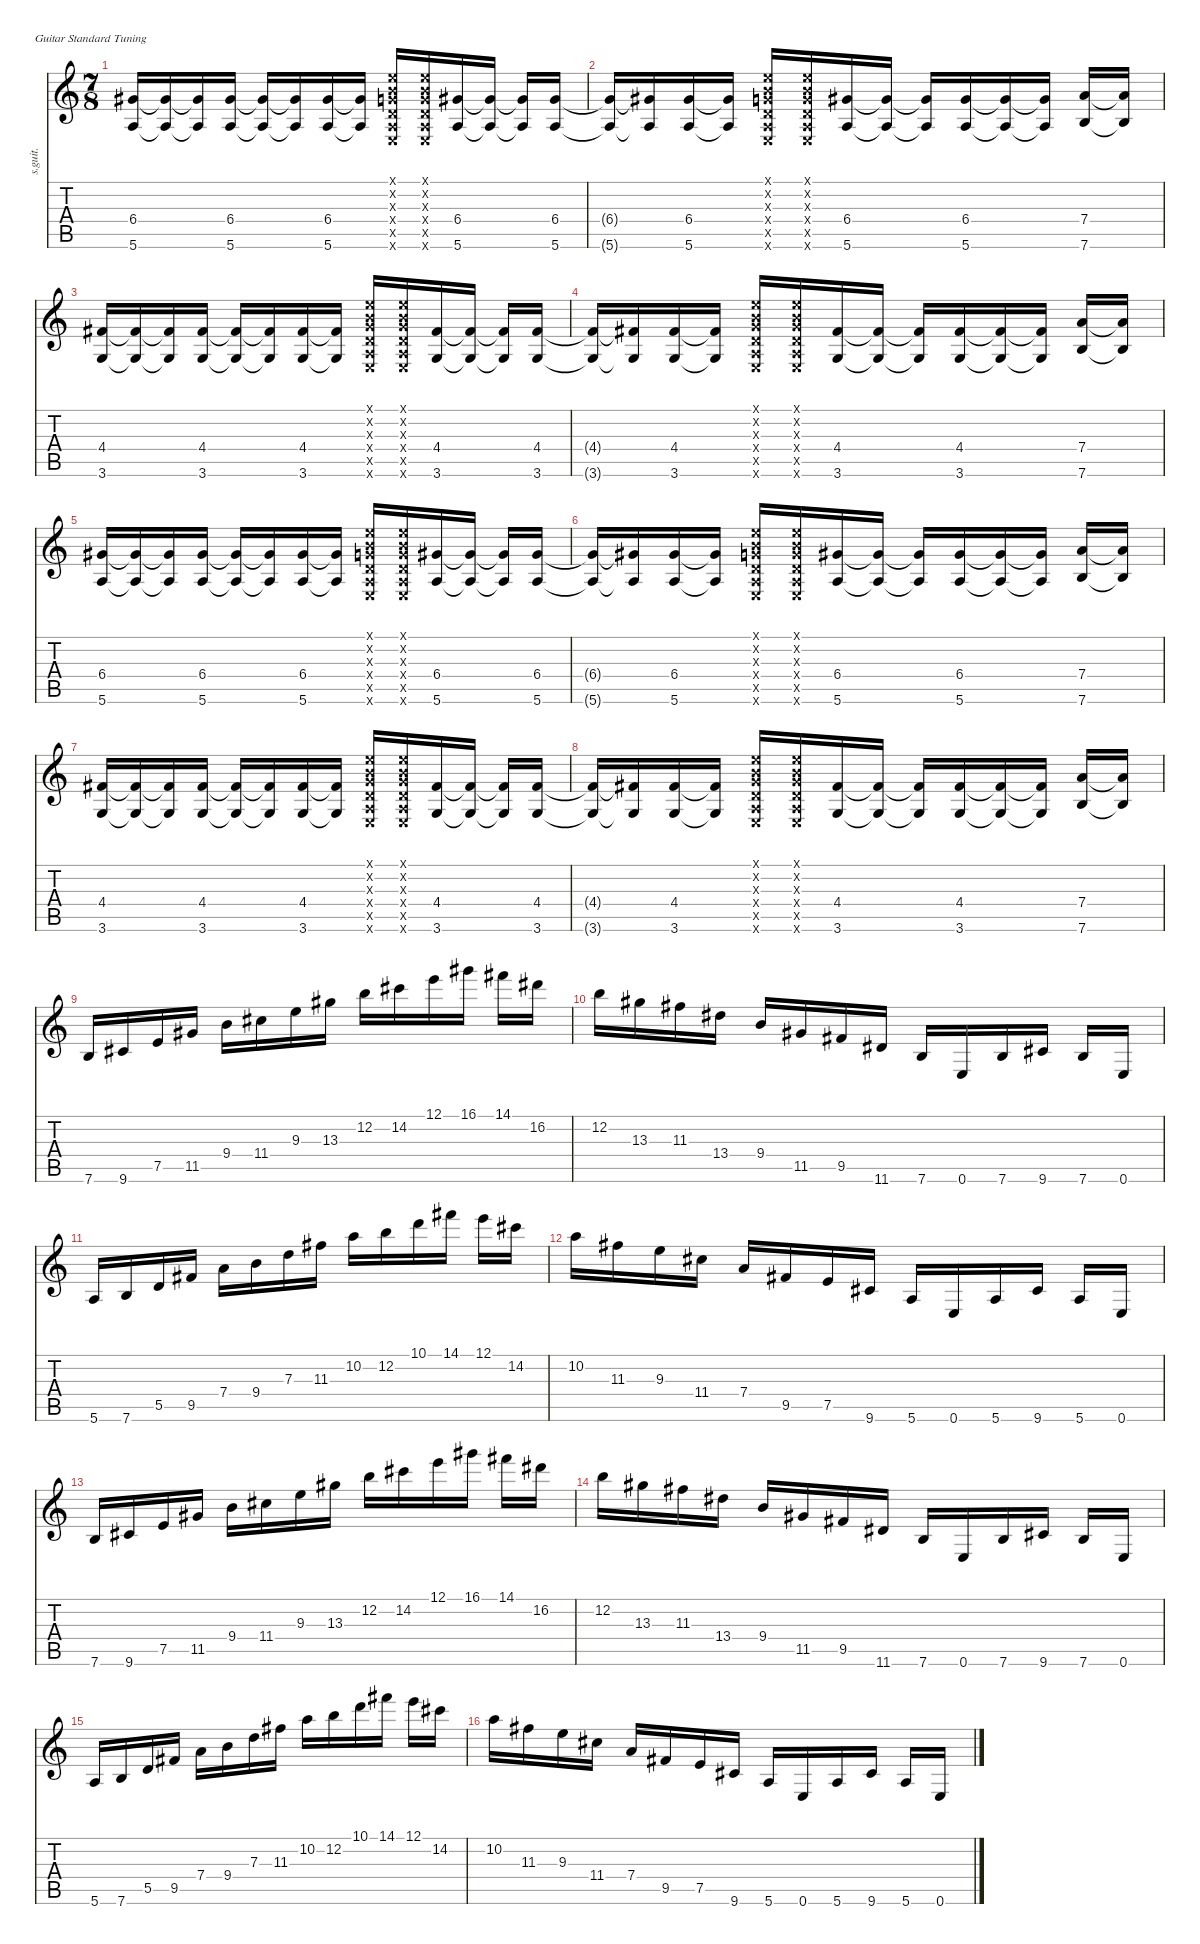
\defaultSystemsLayout 4
\hideDynamics
\bracketExtendMode nobrackets
\track ("Erick Hansel" "s.guit.") {instrument overdrivenguitar}
\staff {score tabs}
\tuning (E4 B3 G3 D3 A2 E2)
\ts (7 8)
\beaming (8 2 2 2 2)
\tempo (170 hide)
\clef g2
\ks c
(6.4{acc #} 5.6).16{lyrics (0 "") lyrics (1 "") lyrics (2 "") lyrics (3 "") lyrics (4 "") dy f} (6.4{t acc #} 5.6{t}).16{lyrics (0 "") lyrics (1 "") lyrics (2 "") lyrics (3 "") lyrics (4 "")} (6.4{t acc #} 5.6{t}).16{lyrics (0 "") lyrics (1 "") lyrics (2 "") lyrics (3 "") lyrics (4 "")} (6.4{acc #} 5.6).16{lyrics (0 "") lyrics (1 "") lyrics (2 "") lyrics (3 "") lyrics (4 "")} (6.4{t acc #} 5.6{t}).16{lyrics (0 "") lyrics (1 "") lyrics (2 "") lyrics (3 "") lyrics (4 "")} (6.4{t acc #} 5.6{t}).16{lyrics (0 "") lyrics (1 "") lyrics (2 "") lyrics (3 "") lyrics (4 "")} (6.4{acc #} 5.6).16{lyrics (0 "") lyrics (1 "") lyrics (2 "") lyrics (3 "") lyrics (4 "")} (6.4{t acc #} 5.6{t}).16{lyrics (0 "") lyrics (1 "") lyrics (2 "") lyrics (3 "") lyrics (4 "")} (0.1{x} 0.2{x} 0.3{x} 0.4{x} 0.5{x} 0.6{x}).16{lyrics (0 "") lyrics (1 "") lyrics (2 "") lyrics (3 "") lyrics (4 "")} (0.1{x} 0.2{x} 0.3{x} 0.4{x} 0.5{x} 0.6{x}).16{lyrics (0 "") lyrics (1 "") lyrics (2 "") lyrics (3 "") lyrics (4 "")} (6.4{acc #} 5.6).16{lyrics (0 "") lyrics (1 "") lyrics (2 "") lyrics (3 "") lyrics (4 "")} (6.4{t acc #} 5.6{t}).16{lyrics (0 "") lyrics (1 "") lyrics (2 "") lyrics (3 "") lyrics (4 "")} (6.4{t acc #} 5.6{t}).16{lyrics (0 "") lyrics (1 "") lyrics (2 "") lyrics (3 "") lyrics (4 "")} (6.4{acc #} 5.6).16{lyrics (0 "") lyrics (1 "") lyrics (2 "") lyrics (3 "") lyrics (4 "")} |
(6.4{t acc #} 5.6{t}).16{lyrics (0 "") lyrics (1 "") lyrics (2 "") lyrics (3 "") lyrics (4 "")} (6.4{t acc #} 5.6{t}).16{lyrics (0 "") lyrics (1 "") lyrics (2 "") lyrics (3 "") lyrics (4 "")} (6.4{acc #} 5.6).16{lyrics (0 "") lyrics (1 "") lyrics (2 "") lyrics (3 "") lyrics (4 "")} (6.4{t acc #} 5.6{t}).16{lyrics (0 "") lyrics (1 "") lyrics (2 "") lyrics (3 "") lyrics (4 "")} (0.1{x} 0.2{x} 0.3{x} 0.4{x} 0.5{x} 0.6{x}).16{lyrics (0 "") lyrics (1 "") lyrics (2 "") lyrics (3 "") lyrics (4 "")} (0.1{x} 0.2{x} 0.3{x} 0.4{x} 0.5{x} 0.6{x}).16{lyrics (0 "") lyrics (1 "") lyrics (2 "") lyrics (3 "") lyrics (4 "")} (6.4{acc #} 5.6).16{lyrics (0 "") lyrics (1 "") lyrics (2 "") lyrics (3 "") lyrics (4 "")} (6.4{t acc #} 5.6{t}).16{lyrics (0 "") lyrics (1 "") lyrics (2 "") lyrics (3 "") lyrics (4 "")} (6.4{t acc #} 5.6{t}).16{lyrics (0 "") lyrics (1 "") lyrics (2 "") lyrics (3 "") lyrics (4 "")} (6.4{acc #} 5.6).16{lyrics (0 "") lyrics (1 "") lyrics (2 "") lyrics (3 "") lyrics (4 "")} (6.4{t acc #} 5.6{t}).16{lyrics (0 "") lyrics (1 "") lyrics (2 "") lyrics (3 "") lyrics (4 "")} (6.4{t acc #} 5.6{t}).16{lyrics (0 "") lyrics (1 "") lyrics (2 "") lyrics (3 "") lyrics (4 "")} (7.4 7.6).16{lyrics (0 "") lyrics (1 "") lyrics (2 "") lyrics (3 "") lyrics (4 "")} (7.4{t} 7.6{t}).16{lyrics (0 "") lyrics (1 "") lyrics (2 "") lyrics (3 "") lyrics (4 "")} |
(4.4{acc #} 3.6).16{lyrics (0 "") lyrics (1 "") lyrics (2 "") lyrics (3 "") lyrics (4 "")} (4.4{t acc #} 3.6{t}).16{lyrics (0 "") lyrics (1 "") lyrics (2 "") lyrics (3 "") lyrics (4 "")} (4.4{t acc #} 3.6{t}).16{lyrics (0 "") lyrics (1 "") lyrics (2 "") lyrics (3 "") lyrics (4 "")} (4.4{acc #} 3.6).16{lyrics (0 "") lyrics (1 "") lyrics (2 "") lyrics (3 "") lyrics (4 "")} (4.4{t acc #} 3.6{t}).16{lyrics (0 "") lyrics (1 "") lyrics (2 "") lyrics (3 "") lyrics (4 "")} (4.4{t acc #} 3.6{t}).16{lyrics (0 "") lyrics (1 "") lyrics (2 "") lyrics (3 "") lyrics (4 "")} (4.4{acc #} 3.6).16{lyrics (0 "") lyrics (1 "") lyrics (2 "") lyrics (3 "") lyrics (4 "")} (4.4{t acc #} 3.6{t}).16{lyrics (0 "") lyrics (1 "") lyrics (2 "") lyrics (3 "") lyrics (4 "")} (0.1{x} 0.2{x} 0.3{x} 0.4{x} 0.5{x} 0.6{x}).16{lyrics (0 "") lyrics (1 "") lyrics (2 "") lyrics (3 "") lyrics (4 "")} (0.1{x} 0.2{x} 0.3{x} 0.4{x} 0.5{x} 0.6{x}).16{lyrics (0 "") lyrics (1 "") lyrics (2 "") lyrics (3 "") lyrics (4 "")} (4.4{acc #} 3.6).16{lyrics (0 "") lyrics (1 "") lyrics (2 "") lyrics (3 "") lyrics (4 "")} (4.4{t acc #} 3.6{t}).16{lyrics (0 "") lyrics (1 "") lyrics (2 "") lyrics (3 "") lyrics (4 "")} (4.4{t acc #} 3.6{t}).16{lyrics (0 "") lyrics (1 "") lyrics (2 "") lyrics (3 "") lyrics (4 "")} (4.4{acc #} 3.6).16{lyrics (0 "") lyrics (1 "") lyrics (2 "") lyrics (3 "") lyrics (4 "")} |
(4.4{t acc #} 3.6{t}).16{lyrics (0 "") lyrics (1 "") lyrics (2 "") lyrics (3 "") lyrics (4 "")} (4.4{t acc #} 3.6{t}).16{lyrics (0 "") lyrics (1 "") lyrics (2 "") lyrics (3 "") lyrics (4 "")} (4.4{acc #} 3.6).16{lyrics (0 "") lyrics (1 "") lyrics (2 "") lyrics (3 "") lyrics (4 "")} (4.4{t acc #} 3.6{t}).16{lyrics (0 "") lyrics (1 "") lyrics (2 "") lyrics (3 "") lyrics (4 "")} (0.1{x} 0.2{x} 0.3{x} 0.4{x} 0.5{x} 0.6{x}).16{lyrics (0 "") lyrics (1 "") lyrics (2 "") lyrics (3 "") lyrics (4 "")} (0.1{x} 0.2{x} 0.3{x} 0.4{x} 0.5{x} 0.6{x}).16{lyrics (0 "") lyrics (1 "") lyrics (2 "") lyrics (3 "") lyrics (4 "")} (4.4{acc #} 3.6).16{lyrics (0 "") lyrics (1 "") lyrics (2 "") lyrics (3 "") lyrics (4 "")} (4.4{t acc #} 3.6{t}).16{lyrics (0 "") lyrics (1 "") lyrics (2 "") lyrics (3 "") lyrics (4 "")} (4.4{t acc #} 3.6{t}).16{lyrics (0 "") lyrics (1 "") lyrics (2 "") lyrics (3 "") lyrics (4 "")} (4.4{acc #} 3.6).16{lyrics (0 "") lyrics (1 "") lyrics (2 "") lyrics (3 "") lyrics (4 "")} (4.4{t acc #} 3.6{t}).16{lyrics (0 "") lyrics (1 "") lyrics (2 "") lyrics (3 "") lyrics (4 "")} (4.4{t acc #} 3.6{t}).16{lyrics (0 "") lyrics (1 "") lyrics (2 "") lyrics (3 "") lyrics (4 "")} (7.4 7.6).16{lyrics (0 "") lyrics (1 "") lyrics (2 "") lyrics (3 "") lyrics (4 "")} (7.4{t} 7.6{t}).16{lyrics (0 "") lyrics (1 "") lyrics (2 "") lyrics (3 "") lyrics (4 "")} |
(6.4{acc #} 5.6).16{lyrics (0 "") lyrics (1 "") lyrics (2 "") lyrics (3 "") lyrics (4 "")} (6.4{t acc #} 5.6{t}).16{lyrics (0 "") lyrics (1 "") lyrics (2 "") lyrics (3 "") lyrics (4 "")} (6.4{t acc #} 5.6{t}).16{lyrics (0 "") lyrics (1 "") lyrics (2 "") lyrics (3 "") lyrics (4 "")} (6.4{acc #} 5.6).16{lyrics (0 "") lyrics (1 "") lyrics (2 "") lyrics (3 "") lyrics (4 "")} (6.4{t acc #} 5.6{t}).16{lyrics (0 "") lyrics (1 "") lyrics (2 "") lyrics (3 "") lyrics (4 "")} (6.4{t acc #} 5.6{t}).16{lyrics (0 "") lyrics (1 "") lyrics (2 "") lyrics (3 "") lyrics (4 "")} (6.4{acc #} 5.6).16{lyrics (0 "") lyrics (1 "") lyrics (2 "") lyrics (3 "") lyrics (4 "")} (6.4{t acc #} 5.6{t}).16{lyrics (0 "") lyrics (1 "") lyrics (2 "") lyrics (3 "") lyrics (4 "")} (0.1{x} 0.2{x} 0.3{x} 0.4{x} 0.5{x} 0.6{x}).16{lyrics (0 "") lyrics (1 "") lyrics (2 "") lyrics (3 "") lyrics (4 "")} (0.1{x} 0.2{x} 0.3{x} 0.4{x} 0.5{x} 0.6{x}).16{lyrics (0 "") lyrics (1 "") lyrics (2 "") lyrics (3 "") lyrics (4 "")} (6.4{acc #} 5.6).16{lyrics (0 "") lyrics (1 "") lyrics (2 "") lyrics (3 "") lyrics (4 "")} (6.4{t acc #} 5.6{t}).16{lyrics (0 "") lyrics (1 "") lyrics (2 "") lyrics (3 "") lyrics (4 "")} (6.4{t acc #} 5.6{t}).16{lyrics (0 "") lyrics (1 "") lyrics (2 "") lyrics (3 "") lyrics (4 "")} (6.4{acc #} 5.6).16{lyrics (0 "") lyrics (1 "") lyrics (2 "") lyrics (3 "") lyrics (4 "")} |
(6.4{t acc #} 5.6{t}).16{lyrics (0 "") lyrics (1 "") lyrics (2 "") lyrics (3 "") lyrics (4 "")} (6.4{t acc #} 5.6{t}).16{lyrics (0 "") lyrics (1 "") lyrics (2 "") lyrics (3 "") lyrics (4 "")} (6.4{acc #} 5.6).16{lyrics (0 "") lyrics (1 "") lyrics (2 "") lyrics (3 "") lyrics (4 "")} (6.4{t acc #} 5.6{t}).16{lyrics (0 "") lyrics (1 "") lyrics (2 "") lyrics (3 "") lyrics (4 "")} (0.1{x} 0.2{x} 0.3{x} 0.4{x} 0.5{x} 0.6{x}).16{lyrics (0 "") lyrics (1 "") lyrics (2 "") lyrics (3 "") lyrics (4 "")} (0.1{x} 0.2{x} 0.3{x} 0.4{x} 0.5{x} 0.6{x}).16{lyrics (0 "") lyrics (1 "") lyrics (2 "") lyrics (3 "") lyrics (4 "")} (6.4{acc #} 5.6).16{lyrics (0 "") lyrics (1 "") lyrics (2 "") lyrics (3 "") lyrics (4 "")} (6.4{t acc #} 5.6{t}).16{lyrics (0 "") lyrics (1 "") lyrics (2 "") lyrics (3 "") lyrics (4 "")} (6.4{t acc #} 5.6{t}).16{lyrics (0 "") lyrics (1 "") lyrics (2 "") lyrics (3 "") lyrics (4 "")} (6.4{acc #} 5.6).16{lyrics (0 "") lyrics (1 "") lyrics (2 "") lyrics (3 "") lyrics (4 "")} (6.4{t acc #} 5.6{t}).16{lyrics (0 "") lyrics (1 "") lyrics (2 "") lyrics (3 "") lyrics (4 "")} (6.4{t acc #} 5.6{t}).16{lyrics (0 "") lyrics (1 "") lyrics (2 "") lyrics (3 "") lyrics (4 "")} (7.4 7.6).16{lyrics (0 "") lyrics (1 "") lyrics (2 "") lyrics (3 "") lyrics (4 "")} (7.4{t} 7.6{t}).16{lyrics (0 "") lyrics (1 "") lyrics (2 "") lyrics (3 "") lyrics (4 "")} |
(4.4{acc #} 3.6).16{lyrics (0 "") lyrics (1 "") lyrics (2 "") lyrics (3 "") lyrics (4 "")} (4.4{t acc #} 3.6{t}).16{lyrics (0 "") lyrics (1 "") lyrics (2 "") lyrics (3 "") lyrics (4 "")} (4.4{t acc #} 3.6{t}).16{lyrics (0 "") lyrics (1 "") lyrics (2 "") lyrics (3 "") lyrics (4 "")} (4.4{acc #} 3.6).16{lyrics (0 "") lyrics (1 "") lyrics (2 "") lyrics (3 "") lyrics (4 "")} (4.4{t acc #} 3.6{t}).16{lyrics (0 "") lyrics (1 "") lyrics (2 "") lyrics (3 "") lyrics (4 "")} (4.4{t acc #} 3.6{t}).16{lyrics (0 "") lyrics (1 "") lyrics (2 "") lyrics (3 "") lyrics (4 "")} (4.4{acc #} 3.6).16{lyrics (0 "") lyrics (1 "") lyrics (2 "") lyrics (3 "") lyrics (4 "")} (4.4{t acc #} 3.6{t}).16{lyrics (0 "") lyrics (1 "") lyrics (2 "") lyrics (3 "") lyrics (4 "")} (0.1{x} 0.2{x} 0.3{x} 0.4{x} 0.5{x} 0.6{x}).16{lyrics (0 "") lyrics (1 "") lyrics (2 "") lyrics (3 "") lyrics (4 "")} (0.1{x} 0.2{x} 0.3{x} 0.4{x} 0.5{x} 0.6{x}).16{lyrics (0 "") lyrics (1 "") lyrics (2 "") lyrics (3 "") lyrics (4 "")} (4.4{acc #} 3.6).16{lyrics (0 "") lyrics (1 "") lyrics (2 "") lyrics (3 "") lyrics (4 "")} (4.4{t acc #} 3.6{t}).16{lyrics (0 "") lyrics (1 "") lyrics (2 "") lyrics (3 "") lyrics (4 "")} (4.4{t acc #} 3.6{t}).16{lyrics (0 "") lyrics (1 "") lyrics (2 "") lyrics (3 "") lyrics (4 "")} (4.4{acc #} 3.6).16{lyrics (0 "") lyrics (1 "") lyrics (2 "") lyrics (3 "") lyrics (4 "")} |
(4.4{t acc #} 3.6{t}).16{lyrics (0 "") lyrics (1 "") lyrics (2 "") lyrics (3 "") lyrics (4 "")} (4.4{t acc #} 3.6{t}).16{lyrics (0 "") lyrics (1 "") lyrics (2 "") lyrics (3 "") lyrics (4 "")} (4.4{acc #} 3.6).16{lyrics (0 "") lyrics (1 "") lyrics (2 "") lyrics (3 "") lyrics (4 "")} (4.4{t acc #} 3.6{t}).16{lyrics (0 "") lyrics (1 "") lyrics (2 "") lyrics (3 "") lyrics (4 "")} (0.1{x} 0.2{x} 0.3{x} 0.4{x} 0.5{x} 0.6{x}).16{lyrics (0 "") lyrics (1 "") lyrics (2 "") lyrics (3 "") lyrics (4 "")} (0.1{x} 0.2{x} 0.3{x} 0.4{x} 0.5{x} 0.6{x}).16{lyrics (0 "") lyrics (1 "") lyrics (2 "") lyrics (3 "") lyrics (4 "")} (4.4{acc #} 3.6).16{lyrics (0 "") lyrics (1 "") lyrics (2 "") lyrics (3 "") lyrics (4 "")} (4.4{t acc #} 3.6{t}).16{lyrics (0 "") lyrics (1 "") lyrics (2 "") lyrics (3 "") lyrics (4 "")} (4.4{t acc #} 3.6{t}).16{lyrics (0 "") lyrics (1 "") lyrics (2 "") lyrics (3 "") lyrics (4 "")} (4.4{acc #} 3.6).16{lyrics (0 "") lyrics (1 "") lyrics (2 "") lyrics (3 "") lyrics (4 "")} (4.4{t acc #} 3.6{t}).16{lyrics (0 "") lyrics (1 "") lyrics (2 "") lyrics (3 "") lyrics (4 "")} (4.4{t acc #} 3.6{t}).16{lyrics (0 "") lyrics (1 "") lyrics (2 "") lyrics (3 "") lyrics (4 "")} (7.4 7.6).16{lyrics (0 "") lyrics (1 "") lyrics (2 "") lyrics (3 "") lyrics (4 "")} (7.4{t} 7.6{t}).16{lyrics (0 "") lyrics (1 "") lyrics (2 "") lyrics (3 "") lyrics (4 "")} |
7.6.16{lyrics (0 "") lyrics (1 "") lyrics (2 "") lyrics (3 "") lyrics (4 "")} 9.6{acc #}.16{lyrics (0 "") lyrics (1 "") lyrics (2 "") lyrics (3 "") lyrics (4 "")} 7.5.16{lyrics (0 "") lyrics (1 "") lyrics (2 "") lyrics (3 "") lyrics (4 "")} 11.5{acc #}.16{lyrics (0 "") lyrics (1 "") lyrics (2 "") lyrics (3 "") lyrics (4 "")} 9.4.16{lyrics (0 "") lyrics (1 "") lyrics (2 "") lyrics (3 "") lyrics (4 "")} 11.4{acc #}.16{lyrics (0 "") lyrics (1 "") lyrics (2 "") lyrics (3 "") lyrics (4 "")} 9.3.16{lyrics (0 "") lyrics (1 "") lyrics (2 "") lyrics (3 "") lyrics (4 "")} 13.3{acc #}.16{lyrics (0 "") lyrics (1 "") lyrics (2 "") lyrics (3 "") lyrics (4 "")} 12.2.16{lyrics (0 "") lyrics (1 "") lyrics (2 "") lyrics (3 "") lyrics (4 "")} 14.2{acc #}.16{lyrics (0 "") lyrics (1 "") lyrics (2 "") lyrics (3 "") lyrics (4 "")} 12.1.16{lyrics (0 "") lyrics (1 "") lyrics (2 "") lyrics (3 "") lyrics (4 "")} 16.1{acc #}.16{lyrics (0 "") lyrics (1 "") lyrics (2 "") lyrics (3 "") lyrics (4 "")} 14.1{acc #}.16{lyrics (0 "") lyrics (1 "") lyrics (2 "") lyrics (3 "") lyrics (4 "")} 16.2{acc #}.16{lyrics (0 "") lyrics (1 "") lyrics (2 "") lyrics (3 "") lyrics (4 "")} |
12.2.16{lyrics (0 "") lyrics (1 "") lyrics (2 "") lyrics (3 "") lyrics (4 "")} 13.3{acc #}.16{lyrics (0 "") lyrics (1 "") lyrics (2 "") lyrics (3 "") lyrics (4 "")} 11.3{acc #}.16{lyrics (0 "") lyrics (1 "") lyrics (2 "") lyrics (3 "") lyrics (4 "")} 13.4{acc #}.16{lyrics (0 "") lyrics (1 "") lyrics (2 "") lyrics (3 "") lyrics (4 "")} 9.4.16{lyrics (0 "") lyrics (1 "") lyrics (2 "") lyrics (3 "") lyrics (4 "")} 11.5{acc #}.16{lyrics (0 "") lyrics (1 "") lyrics (2 "") lyrics (3 "") lyrics (4 "")} 9.5{acc #}.16{lyrics (0 "") lyrics (1 "") lyrics (2 "") lyrics (3 "") lyrics (4 "")} 11.6{acc #}.16{lyrics (0 "") lyrics (1 "") lyrics (2 "") lyrics (3 "") lyrics (4 "")} 7.6.16{lyrics (0 "") lyrics (1 "") lyrics (2 "") lyrics (3 "") lyrics (4 "")} 0.6.16{lyrics (0 "") lyrics (1 "") lyrics (2 "") lyrics (3 "") lyrics (4 "")} 7.6.16{lyrics (0 "") lyrics (1 "") lyrics (2 "") lyrics (3 "") lyrics (4 "")} 9.6{acc #}.16{lyrics (0 "") lyrics (1 "") lyrics (2 "") lyrics (3 "") lyrics (4 "")} 7.6.16{lyrics (0 "") lyrics (1 "") lyrics (2 "") lyrics (3 "") lyrics (4 "")} 0.6.16{lyrics (0 "") lyrics (1 "") lyrics (2 "") lyrics (3 "") lyrics (4 "")} |
5.6.16{lyrics (0 "") lyrics (1 "") lyrics (2 "") lyrics (3 "") lyrics (4 "")} 7.6.16{lyrics (0 "") lyrics (1 "") lyrics (2 "") lyrics (3 "") lyrics (4 "")} 5.5.16{lyrics (0 "") lyrics (1 "") lyrics (2 "") lyrics (3 "") lyrics (4 "")} 9.5{acc #}.16{lyrics (0 "") lyrics (1 "") lyrics (2 "") lyrics (3 "") lyrics (4 "")} 7.4.16{lyrics (0 "") lyrics (1 "") lyrics (2 "") lyrics (3 "") lyrics (4 "")} 9.4.16{lyrics (0 "") lyrics (1 "") lyrics (2 "") lyrics (3 "") lyrics (4 "")} 7.3.16{lyrics (0 "") lyrics (1 "") lyrics (2 "") lyrics (3 "") lyrics (4 "")} 11.3{acc #}.16{lyrics (0 "") lyrics (1 "") lyrics (2 "") lyrics (3 "") lyrics (4 "")} 10.2.16{lyrics (0 "") lyrics (1 "") lyrics (2 "") lyrics (3 "") lyrics (4 "")} 12.2.16{lyrics (0 "") lyrics (1 "") lyrics (2 "") lyrics (3 "") lyrics (4 "")} 10.1.16{lyrics (0 "") lyrics (1 "") lyrics (2 "") lyrics (3 "") lyrics (4 "")} 14.1{acc #}.16{lyrics (0 "") lyrics (1 "") lyrics (2 "") lyrics (3 "") lyrics (4 "")} 12.1.16{lyrics (0 "") lyrics (1 "") lyrics (2 "") lyrics (3 "") lyrics (4 "")} 14.2{acc #}.16{lyrics (0 "") lyrics (1 "") lyrics (2 "") lyrics (3 "") lyrics (4 "")} |
10.2.16{lyrics (0 "") lyrics (1 "") lyrics (2 "") lyrics (3 "") lyrics (4 "")} 11.3{acc #}.16{lyrics (0 "") lyrics (1 "") lyrics (2 "") lyrics (3 "") lyrics (4 "")} 9.3.16{lyrics (0 "") lyrics (1 "") lyrics (2 "") lyrics (3 "") lyrics (4 "")} 11.4{acc #}.16{lyrics (0 "") lyrics (1 "") lyrics (2 "") lyrics (3 "") lyrics (4 "")} 7.4.16{lyrics (0 "") lyrics (1 "") lyrics (2 "") lyrics (3 "") lyrics (4 "")} 9.5{acc #}.16{lyrics (0 "") lyrics (1 "") lyrics (2 "") lyrics (3 "") lyrics (4 "")} 7.5.16{lyrics (0 "") lyrics (1 "") lyrics (2 "") lyrics (3 "") lyrics (4 "")} 9.6{acc #}.16{lyrics (0 "") lyrics (1 "") lyrics (2 "") lyrics (3 "") lyrics (4 "")} 5.6.16{lyrics (0 "") lyrics (1 "") lyrics (2 "") lyrics (3 "") lyrics (4 "")} 0.6.16{lyrics (0 "") lyrics (1 "") lyrics (2 "") lyrics (3 "") lyrics (4 "")} 5.6.16{lyrics (0 "") lyrics (1 "") lyrics (2 "") lyrics (3 "") lyrics (4 "")} 9.6{acc #}.16{lyrics (0 "") lyrics (1 "") lyrics (2 "") lyrics (3 "") lyrics (4 "")} 5.6.16{lyrics (0 "") lyrics (1 "") lyrics (2 "") lyrics (3 "") lyrics (4 "")} 0.6.16{lyrics (0 "") lyrics (1 "") lyrics (2 "") lyrics (3 "") lyrics (4 "")} |
7.6.16{lyrics (0 "") lyrics (1 "") lyrics (2 "") lyrics (3 "") lyrics (4 "")} 9.6{acc #}.16{lyrics (0 "") lyrics (1 "") lyrics (2 "") lyrics (3 "") lyrics (4 "")} 7.5.16{lyrics (0 "") lyrics (1 "") lyrics (2 "") lyrics (3 "") lyrics (4 "")} 11.5{acc #}.16{lyrics (0 "") lyrics (1 "") lyrics (2 "") lyrics (3 "") lyrics (4 "")} 9.4.16{lyrics (0 "") lyrics (1 "") lyrics (2 "") lyrics (3 "") lyrics (4 "")} 11.4{acc #}.16{lyrics (0 "") lyrics (1 "") lyrics (2 "") lyrics (3 "") lyrics (4 "")} 9.3.16{lyrics (0 "") lyrics (1 "") lyrics (2 "") lyrics (3 "") lyrics (4 "")} 13.3{acc #}.16{lyrics (0 "") lyrics (1 "") lyrics (2 "") lyrics (3 "") lyrics (4 "")} 12.2.16{lyrics (0 "") lyrics (1 "") lyrics (2 "") lyrics (3 "") lyrics (4 "")} 14.2{acc #}.16{lyrics (0 "") lyrics (1 "") lyrics (2 "") lyrics (3 "") lyrics (4 "")} 12.1.16{lyrics (0 "") lyrics (1 "") lyrics (2 "") lyrics (3 "") lyrics (4 "")} 16.1{acc #}.16{lyrics (0 "") lyrics (1 "") lyrics (2 "") lyrics (3 "") lyrics (4 "")} 14.1{acc #}.16{lyrics (0 "") lyrics (1 "") lyrics (2 "") lyrics (3 "") lyrics (4 "")} 16.2{acc #}.16{lyrics (0 "") lyrics (1 "") lyrics (2 "") lyrics (3 "") lyrics (4 "")} |
12.2.16{lyrics (0 "") lyrics (1 "") lyrics (2 "") lyrics (3 "") lyrics (4 "")} 13.3{acc #}.16{lyrics (0 "") lyrics (1 "") lyrics (2 "") lyrics (3 "") lyrics (4 "")} 11.3{acc #}.16{lyrics (0 "") lyrics (1 "") lyrics (2 "") lyrics (3 "") lyrics (4 "")} 13.4{acc #}.16{lyrics (0 "") lyrics (1 "") lyrics (2 "") lyrics (3 "") lyrics (4 "")} 9.4.16{lyrics (0 "") lyrics (1 "") lyrics (2 "") lyrics (3 "") lyrics (4 "")} 11.5{acc #}.16{lyrics (0 "") lyrics (1 "") lyrics (2 "") lyrics (3 "") lyrics (4 "")} 9.5{acc #}.16{lyrics (0 "") lyrics (1 "") lyrics (2 "") lyrics (3 "") lyrics (4 "")} 11.6{acc #}.16{lyrics (0 "") lyrics (1 "") lyrics (2 "") lyrics (3 "") lyrics (4 "")} 7.6.16{lyrics (0 "") lyrics (1 "") lyrics (2 "") lyrics (3 "") lyrics (4 "")} 0.6.16{lyrics (0 "") lyrics (1 "") lyrics (2 "") lyrics (3 "") lyrics (4 "")} 7.6.16{lyrics (0 "") lyrics (1 "") lyrics (2 "") lyrics (3 "") lyrics (4 "")} 9.6{acc #}.16{lyrics (0 "") lyrics (1 "") lyrics (2 "") lyrics (3 "") lyrics (4 "")} 7.6.16{lyrics (0 "") lyrics (1 "") lyrics (2 "") lyrics (3 "") lyrics (4 "")} 0.6.16{lyrics (0 "") lyrics (1 "") lyrics (2 "") lyrics (3 "") lyrics (4 "")} |
5.6.16{lyrics (0 "") lyrics (1 "") lyrics (2 "") lyrics (3 "") lyrics (4 "")} 7.6.16{lyrics (0 "") lyrics (1 "") lyrics (2 "") lyrics (3 "") lyrics (4 "")} 5.5.16{lyrics (0 "") lyrics (1 "") lyrics (2 "") lyrics (3 "") lyrics (4 "")} 9.5{acc #}.16{lyrics (0 "") lyrics (1 "") lyrics (2 "") lyrics (3 "") lyrics (4 "")} 7.4.16{lyrics (0 "") lyrics (1 "") lyrics (2 "") lyrics (3 "") lyrics (4 "")} 9.4.16{lyrics (0 "") lyrics (1 "") lyrics (2 "") lyrics (3 "") lyrics (4 "")} 7.3.16{lyrics (0 "") lyrics (1 "") lyrics (2 "") lyrics (3 "") lyrics (4 "")} 11.3{acc #}.16{lyrics (0 "") lyrics (1 "") lyrics (2 "") lyrics (3 "") lyrics (4 "")} 10.2.16{lyrics (0 "") lyrics (1 "") lyrics (2 "") lyrics (3 "") lyrics (4 "")} 12.2.16{lyrics (0 "") lyrics (1 "") lyrics (2 "") lyrics (3 "") lyrics (4 "")} 10.1.16{lyrics (0 "") lyrics (1 "") lyrics (2 "") lyrics (3 "") lyrics (4 "")} 14.1{acc #}.16{lyrics (0 "") lyrics (1 "") lyrics (2 "") lyrics (3 "") lyrics (4 "")} 12.1.16{lyrics (0 "") lyrics (1 "") lyrics (2 "") lyrics (3 "") lyrics (4 "")} 14.2{acc #}.16{lyrics (0 "") lyrics (1 "") lyrics (2 "") lyrics (3 "") lyrics (4 "")} |
10.2.16{lyrics (0 "") lyrics (1 "") lyrics (2 "") lyrics (3 "") lyrics (4 "")} 11.3{acc #}.16{lyrics (0 "") lyrics (1 "") lyrics (2 "") lyrics (3 "") lyrics (4 "")} 9.3.16{lyrics (0 "") lyrics (1 "") lyrics (2 "") lyrics (3 "") lyrics (4 "")} 11.4{acc #}.16{lyrics (0 "") lyrics (1 "") lyrics (2 "") lyrics (3 "") lyrics (4 "")} 7.4.16{lyrics (0 "") lyrics (1 "") lyrics (2 "") lyrics (3 "") lyrics (4 "")} 9.5{acc #}.16{lyrics (0 "") lyrics (1 "") lyrics (2 "") lyrics (3 "") lyrics (4 "")} 7.5.16{lyrics (0 "") lyrics (1 "") lyrics (2 "") lyrics (3 "") lyrics (4 "")} 9.6{acc #}.16{lyrics (0 "") lyrics (1 "") lyrics (2 "") lyrics (3 "") lyrics (4 "")} 5.6.16{lyrics (0 "") lyrics (1 "") lyrics (2 "") lyrics (3 "") lyrics (4 "")} 0.6.16{lyrics (0 "") lyrics (1 "") lyrics (2 "") lyrics (3 "") lyrics (4 "")} 5.6.16{lyrics (0 "") lyrics (1 "") lyrics (2 "") lyrics (3 "") lyrics (4 "")} 9.6{acc #}.16{lyrics (0 "") lyrics (1 "") lyrics (2 "") lyrics (3 "") lyrics (4 "")} 5.6.16{lyrics (0 "") lyrics (1 "") lyrics (2 "") lyrics (3 "") lyrics (4 "")} 0.6.16{lyrics (0 "") lyrics (1 "") lyrics (2 "") lyrics (3 "") lyrics (4 "")}
